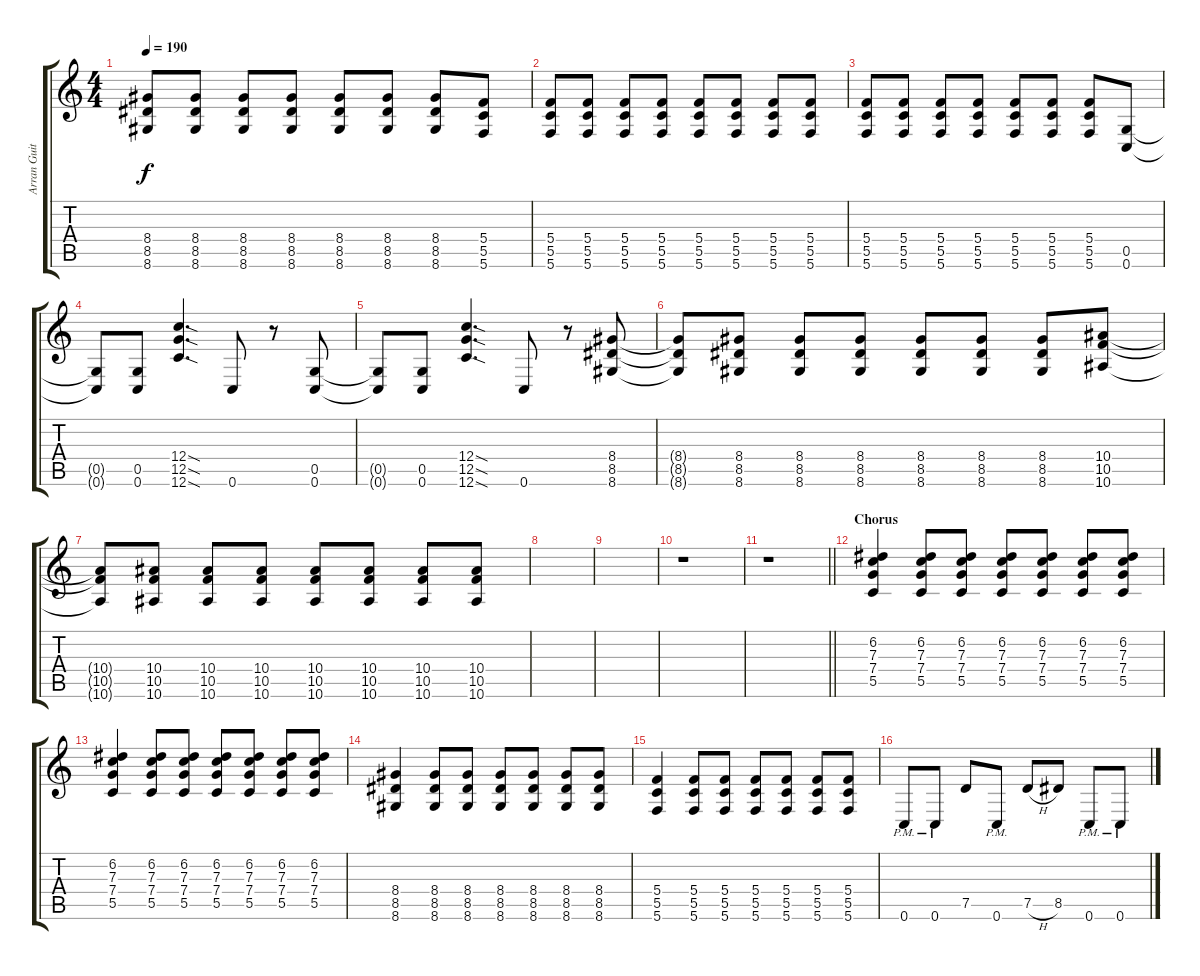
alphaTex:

\track ("Arran Guitar" "Arran Guit") {instrument distortionguitar}
\staff {score tabs}
\tuning (D4 A3 F3 C3 G2 C2) {hide}
\ts (4 4)
\tempo 190
\clef g2
\ks c
(8.4 8.5 8.6).8{dy f} (8.4 8.5 8.6).8 (8.4 8.5 8.6).8 (8.4 8.5 8.6).8 (8.4 8.5 8.6).8 (8.4 8.5 8.6).8 (8.4 8.5 8.6).8 (5.4 5.5 5.6).8 |
(5.4 5.5 5.6).8 (5.4 5.5 5.6).8 (5.4 5.5 5.6).8 (5.4 5.5 5.6).8 (5.4 5.5 5.6).8 (5.4 5.5 5.6).8 (5.4 5.5 5.6).8 (5.4 5.5 5.6).8 |
(5.4 5.5 5.6).8 (5.4 5.5 5.6).8 (5.4 5.5 5.6).8 (5.4 5.5 5.6).8 (5.4 5.5 5.6).8 (5.4 5.5 5.6).8 (5.4 5.5 5.6).8 (0.5 0.6).8 |
(0.5{t} 0.6{t}).8 (0.5 0.6).8 (12.4{sod} 12.5{sod} 12.6{sod}).4{d} 0.6.8 r.8 (0.5 0.6).8 |
(0.5{t} 0.6{t}).8 (0.5 0.6).8 (12.4{sod} 12.5{sod} 12.6{sod}).4{d} 0.6.8 r.8 (8.4 8.5 8.6).8 |
(8.4{t} 8.5{t} 8.6{t}).8 (8.4 8.5 8.6).8 (8.4 8.5 8.6).8 (8.4 8.5 8.6).8 (8.4 8.5 8.6).8 (8.4 8.5 8.6).8 (8.4 8.5 8.6).8 (10.4 10.5 10.6).8 |
(10.4{t} 10.5{t} 10.6{t}).8 (10.4 10.5 10.6).8 (10.4 10.5 10.6).8 (10.4 10.5 10.6).8 (10.4 10.5 10.6).8 (10.4 10.5 10.6).8 (10.4 10.5 10.6).8 (10.4 10.5 10.6).8 |
|
|
r.1 |
\barLineRight lightlight
r.1 |
\section ("" "Chorus")
(6.2 7.3 7.4 5.5).4 (6.2 7.3 7.4 5.5).8 (6.2 7.3 7.4 5.5).8 (6.2 7.3 7.4 5.5).8 (6.2 7.3 7.4 5.5).8 (6.2 7.3 7.4 5.5).8 (6.2 7.3 7.4 5.5).8 |
(6.2 7.3 7.4 5.5).4 (6.2 7.3 7.4 5.5).8 (6.2 7.3 7.4 5.5).8 (6.2 7.3 7.4 5.5).8 (6.2 7.3 7.4 5.5).8 (6.2 7.3 7.4 5.5).8 (6.2 7.3 7.4 5.5).8 |
(8.4 8.5 8.6).4 (8.4 8.5 8.6).8 (8.4 8.5 8.6).8 (8.4 8.5 8.6).8 (8.4 8.5 8.6).8 (8.4 8.5 8.6).8 (8.4 8.5 8.6).8 |
(5.4 5.5 5.6).4 (5.4 5.5 5.6).8 (5.4 5.5 5.6).8 (5.4 5.5 5.6).8 (5.4 5.5 5.6).8 (5.4 5.5 5.6).8 (5.4 5.5 5.6).8 |
0.6{pm}.8 0.6{pm}.8 7.5.8 0.6{pm}.8 7.5{h}.8 8.5.8 0.6{pm}.8 0.6{pm}.8
